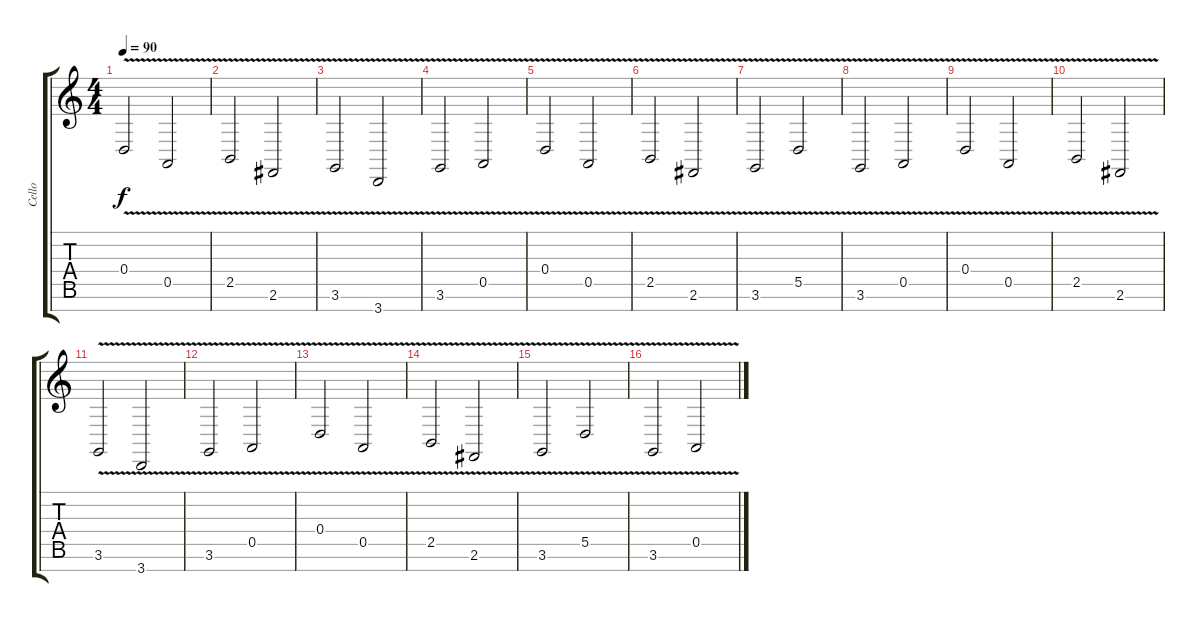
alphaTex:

\track ("Cello" "Cello") {instrument cello}
\staff {score tabs}
\tuning (E4 B3 G3 D3 A2 E2 B1) {hide}
\ts (4 4)
\tempo 90
\clef g2
\ks c
0.4{v}.2{dy f instrument cello} 0.5{v}.2 |
2.5{v}.2 2.6{v}.2 |
3.6{v}.2 3.7{v}.2 |
3.6{v}.2 0.5{v}.2 |
0.4{v}.2 0.5{v}.2 |
2.5{v}.2 2.6{v}.2 |
3.6{v}.2 5.5{v}.2 |
3.6{v}.2 0.5{v}.2 |
0.4{v}.2 0.5{v}.2 |
2.5{v}.2 2.6{v}.2 |
3.6{v}.2 3.7{v}.2 |
3.6{v}.2 0.5{v}.2 |
0.4{v}.2 0.5{v}.2 |
2.5{v}.2 2.6{v}.2 |
3.6{v}.2 5.5{v}.2 |
3.6{v}.2 0.5{v}.2
